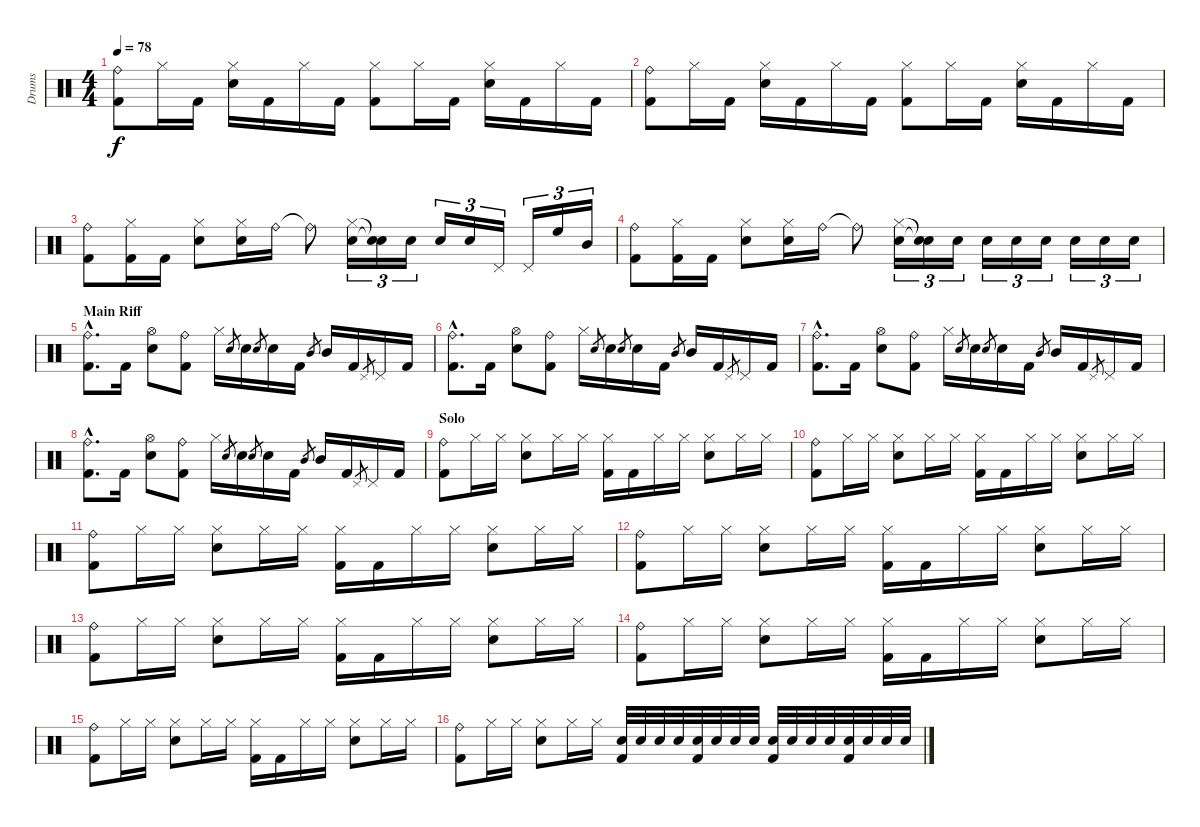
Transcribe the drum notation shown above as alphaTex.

\track ("Drums" "Drums") {instrument percussion}
\staff {score}
\articulation defaults
\ts (4 4)
\tempo 78
\clef neutral
\ks c
("Ride (bell)" "Kick (hit) 2").8{dy f} "Hi-Hat (closed)".16 "Kick (hit) 2".16 ("Hi-Hat (closed)" "Snare (hit) 2").16 "Kick (hit) 2".16 "Hi-Hat (closed)".16 "Kick (hit) 2".16 ("Hi-Hat (closed)" "Kick (hit) 2").8 "Hi-Hat (closed)".16 "Kick (hit) 2".16 ("Hi-Hat (closed)" "Snare (hit) 2").16 "Kick (hit) 2".16 "Hi-Hat (closed)".16 "Kick (hit) 2".16 |
("Ride (bell)" "Kick (hit) 2").8 "Hi-Hat (closed)".16 "Kick (hit) 2".16 ("Hi-Hat (closed)" "Snare (hit) 2").16 "Kick (hit) 2".16 "Hi-Hat (closed)".16 "Kick (hit) 2".16 ("Hi-Hat (closed)" "Kick (hit) 2").8 "Hi-Hat (closed)".16 "Kick (hit) 2".16 ("Hi-Hat (closed)" "Snare (hit) 2").16 "Kick (hit) 2".16 "Hi-Hat (closed)".16 "Kick (hit) 2".16 |
("Ride (bell)" "Kick (hit) 2").8 ("Hi-Hat (closed)" "Kick (hit) 2").16 "Kick (hit) 2".16 ("Hi-Hat (closed)" "Snare (hit) 2").8 ("Hi-Hat (closed)" "Snare (hit) 2").16 "Ride (bell)".16 "Ride (bell)"{t}.8 ("Hi-Hat (closed)" "Snare (hit) 2").16{tu (3 2)} ("Snare (hit)"{t} "Snare (hit)"{t}).16{tu (3 2)} "Snare (hit) 2".16{tu (3 2)} "Snare (hit) 2".16{tu (3 2)} "Snare (hit) 2".16{tu (3 2)} "Pedal Hi-Hat (hit)".16{tu (3 2)} "Pedal Hi-Hat (hit)".16{tu (3 2)} "High Floor Tom (hit)".16{tu (3 2)} "Mid Tom (hit)".16{tu (3 2)} |
("Ride (bell)" "Kick (hit) 2").8 ("Hi-Hat (closed)" "Kick (hit) 2").16 "Kick (hit) 2".16 ("Hi-Hat (closed)" "Snare (hit) 2").8 ("Hi-Hat (closed)" "Snare (hit) 2").16 "Ride (bell)".16 "Ride (bell)"{t}.8 ("Hi-Hat (closed)" "Snare (hit) 2").16{tu (3 2)} ("Snare (hit)"{t} "Snare (hit)"{t}).16{tu (3 2)} "Snare (hit) 2".16{tu (3 2)} "Snare (hit) 2".16{tu (3 2)} "Snare (hit) 2".16{tu (3 2)} "Snare (hit) 2".16{tu (3 2)} "Snare (hit) 2".16{tu (3 2)} "Snare (hit) 2".16{tu (3 2)} "Snare (hit) 2".16{tu (3 2)} |
\section ("" "Main Riff")
("Ride (bell)"{hac} "Kick (hit) 2"{hac}).8{d} "Kick (hit) 2".16 ("Hi-Hat (open)" "Snare (hit) 2").8 ("Ride (bell)" "Kick (hit) 2").8 "Hi-Hat (closed)".16 "Snare (hit) 2".8{gr} "Snare (hit) 2".16 "Snare (hit) 2".8{gr} "Snare (hit) 2".16 "Kick (hit) 2".16 "Mid Tom (hit)".8{gr} "Mid Tom (hit)".16 "Kick (hit) 2".16 "Pedal Hi-Hat (hit)".8{gr} "Pedal Hi-Hat (hit)".16 "Kick (hit) 2".16 |
("Ride (bell)"{hac} "Kick (hit) 2"{hac}).8{d} "Kick (hit) 2".16 ("Hi-Hat (open)" "Snare (hit) 2").8 ("Ride (bell)" "Kick (hit) 2").8 "Hi-Hat (closed)".16 "Snare (hit) 2".8{gr} "Snare (hit) 2".16 "Snare (hit) 2".8{gr} "Snare (hit) 2".16 "Kick (hit) 2".16 "Mid Tom (hit)".8{gr} "Mid Tom (hit)".16 "Kick (hit) 2".16 "Pedal Hi-Hat (hit)".8{gr} "Pedal Hi-Hat (hit)".16 "Kick (hit) 2".16 |
("Ride (bell)"{hac} "Kick (hit) 2"{hac}).8{d} "Kick (hit) 2".16 ("Hi-Hat (open)" "Snare (hit) 2").8 ("Ride (bell)" "Kick (hit) 2").8 "Hi-Hat (closed)".16 "Snare (hit) 2".8{gr} "Snare (hit) 2".16 "Snare (hit) 2".8{gr} "Snare (hit) 2".16 "Kick (hit) 2".16 "Mid Tom (hit)".8{gr} "Mid Tom (hit)".16 "Kick (hit) 2".16 "Pedal Hi-Hat (hit)".8{gr} "Pedal Hi-Hat (hit)".16 "Kick (hit) 2".16 |
("Ride (bell)"{hac} "Kick (hit) 2"{hac}).8{d} "Kick (hit) 2".16 ("Hi-Hat (open)" "Snare (hit) 2").8 ("Ride (bell)" "Kick (hit) 2").8 "Hi-Hat (closed)".16 "Snare (hit) 2".8{gr} "Snare (hit) 2".16 "Snare (hit) 2".8{gr} "Snare (hit) 2".16 "Kick (hit) 2".16 "Mid Tom (hit)".8{gr} "Mid Tom (hit)".16 "Kick (hit) 2".16 "Pedal Hi-Hat (hit)".8{gr} "Pedal Hi-Hat (hit)".16 "Kick (hit) 2".16 |
\section ("" "Solo")
("Ride (bell)" "Kick (hit) 2").8 "Hi-Hat (closed)".16 "Hi-Hat (closed)".16 ("Hi-Hat (closed)" "Snare (hit) 2").8 "Hi-Hat (closed)".16 "Hi-Hat (closed)".16 ("Hi-Hat (closed)" "Kick (hit) 2").16 "Kick (hit) 2".16 "Hi-Hat (closed)".16 "Hi-Hat (closed)".16 ("Hi-Hat (closed)" "Snare (hit) 2").8 "Hi-Hat (closed)".16 "Hi-Hat (closed)".16 |
("Ride (bell)" "Kick (hit) 2").8 "Hi-Hat (closed)".16 "Hi-Hat (closed)".16 ("Hi-Hat (closed)" "Snare (hit) 2").8 "Hi-Hat (closed)".16 "Hi-Hat (closed)".16 ("Hi-Hat (closed)" "Kick (hit) 2").16 "Kick (hit) 2".16 "Hi-Hat (closed)".16 "Hi-Hat (closed)".16 ("Hi-Hat (closed)" "Snare (hit) 2").8 "Hi-Hat (closed)".16 "Hi-Hat (closed)".16 |
("Ride (bell)" "Kick (hit) 2").8 "Hi-Hat (closed)".16 "Hi-Hat (closed)".16 ("Hi-Hat (closed)" "Snare (hit) 2").8 "Hi-Hat (closed)".16 "Hi-Hat (closed)".16 ("Hi-Hat (closed)" "Kick (hit) 2").16 "Kick (hit) 2".16 "Hi-Hat (closed)".16 "Hi-Hat (closed)".16 ("Hi-Hat (closed)" "Snare (hit) 2").8 "Hi-Hat (closed)".16 "Hi-Hat (closed)".16 |
("Ride (bell)" "Kick (hit) 2").8 "Hi-Hat (closed)".16 "Hi-Hat (closed)".16 ("Hi-Hat (closed)" "Snare (hit) 2").8 "Hi-Hat (closed)".16 "Hi-Hat (closed)".16 ("Hi-Hat (closed)" "Kick (hit) 2").16 "Kick (hit) 2".16 "Hi-Hat (closed)".16 "Hi-Hat (closed)".16 ("Hi-Hat (closed)" "Snare (hit) 2").8 "Hi-Hat (closed)".16 "Hi-Hat (closed)".16 |
("Ride (bell)" "Kick (hit) 2").8 "Hi-Hat (closed)".16 "Hi-Hat (closed)".16 ("Hi-Hat (closed)" "Snare (hit) 2").8 "Hi-Hat (closed)".16 "Hi-Hat (closed)".16 ("Hi-Hat (closed)" "Kick (hit) 2").16 "Kick (hit) 2".16 "Hi-Hat (closed)".16 "Hi-Hat (closed)".16 ("Hi-Hat (closed)" "Snare (hit) 2").8 "Hi-Hat (closed)".16 "Hi-Hat (closed)".16 |
("Ride (bell)" "Kick (hit) 2").8 "Hi-Hat (closed)".16 "Hi-Hat (closed)".16 ("Hi-Hat (closed)" "Snare (hit) 2").8 "Hi-Hat (closed)".16 "Hi-Hat (closed)".16 ("Hi-Hat (closed)" "Kick (hit) 2").16 "Kick (hit) 2".16 "Hi-Hat (closed)".16 "Hi-Hat (closed)".16 ("Hi-Hat (closed)" "Snare (hit) 2").8 "Hi-Hat (closed)".16 "Hi-Hat (closed)".16 |
("Ride (bell)" "Kick (hit) 2").8 "Hi-Hat (closed)".16 "Hi-Hat (closed)".16 ("Hi-Hat (closed)" "Snare (hit) 2").8 "Hi-Hat (closed)".16 "Hi-Hat (closed)".16 ("Hi-Hat (closed)" "Kick (hit) 2").16 "Kick (hit) 2".16 "Hi-Hat (closed)".16 "Hi-Hat (closed)".16 ("Hi-Hat (closed)" "Snare (hit) 2").8 "Hi-Hat (closed)".16 "Hi-Hat (closed)".16 |
("Ride (bell)" "Kick (hit) 2").8 "Hi-Hat (closed)".16 "Hi-Hat (closed)".16 ("Hi-Hat (closed)" "Snare (hit) 2").8 "Hi-Hat (closed)".16 "Hi-Hat (closed)".16 ("Snare (hit) 2" "Kick (hit) 2").32 "Snare (hit) 2".32 "Snare (hit) 2".32 "Snare (hit) 2".32 ("Snare (hit) 2" "Kick (hit) 2").32 "Snare (hit) 2".32 "Snare (hit) 2".32 "Snare (hit) 2".32 ("Snare (hit) 2" "Kick (hit) 2").32 "Snare (hit) 2".32 "Snare (hit) 2".32 "Snare (hit) 2".32 ("Snare (hit) 2" "Kick (hit) 2").32 "Snare (hit) 2".32 "Snare (hit) 2".32 "Snare (hit) 2".32
